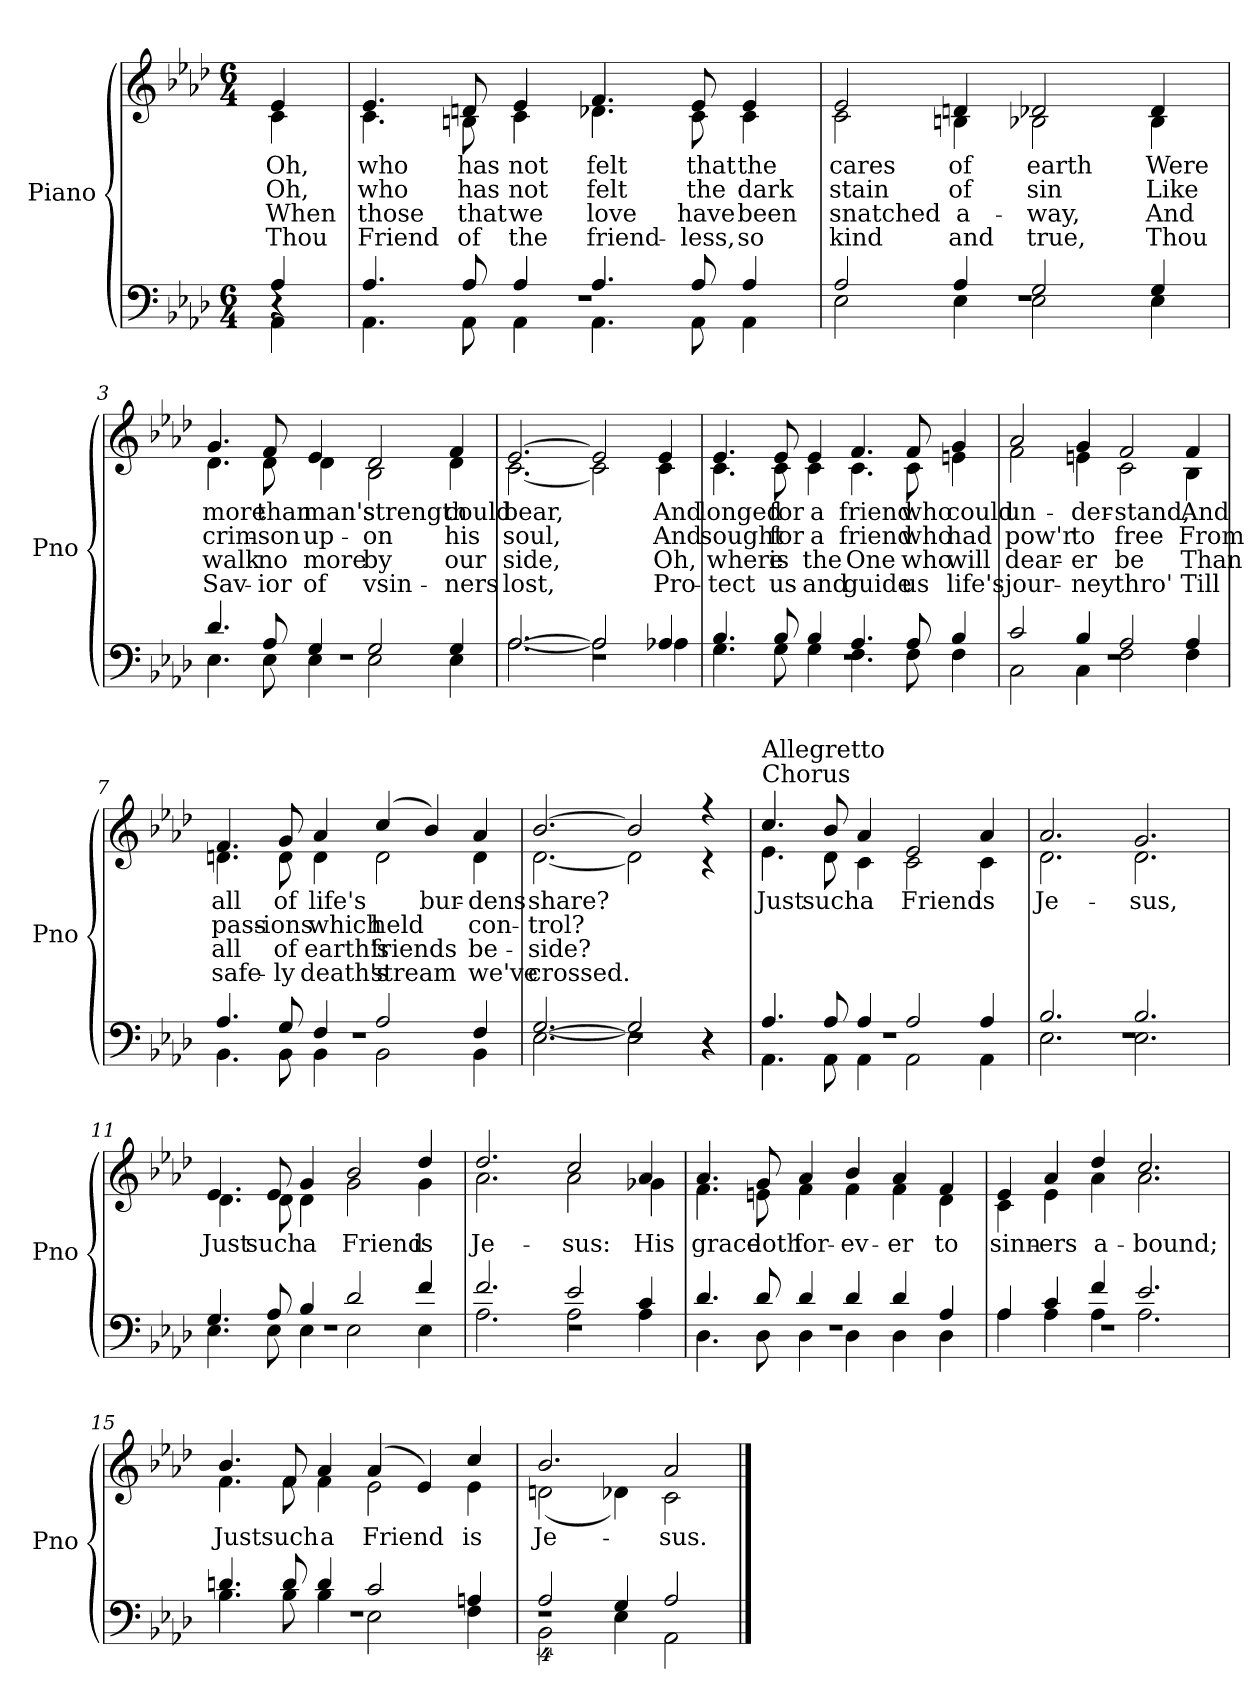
**kern	**kern	**text	**text	**text	**text
*part1	*part1	*part1	*part1	*part1	*part1
*staff2	*staff1	*staff1	*staff1	*staff1	*staff1
*I"Piano	*	*	*	*	*
*I'Pno	*	*	*	*	*
*clefF4	*clefG2	*	*	*	*
*k[b-e-a-d-]	*k[b-e-a-d-]	*	*	*	*
*A-:	*A-:	*	*	*	*
*M6/4	*M6/4	*	*	*	*
=	=	=	=	=	=
.	8qe-/yy	1.	2.	3.	4.
*^	*^	*	*	*	*
*	*^	*	*	*	*	*	*
4r	4A-/	4AA-\	4e-/	4c\	Oh,	Oh,	When	Thou
=1	=1	=1	=1	=1	=1	=1	=1	=1
1.r	4.A-/	4.AA-\	4.e-/	4.c\	who	who	those	Friend
.	8A-/	8AA-\	8dn/	8Bn\	has	has	that	of
.	4A-/	4AA-\	4e-/	4c\	not	not	we	the
.	4.A-/	4.AA-\	4.f/	4.d-X\	felt	felt	love	friend-
.	8A-/	8AA-\	8e-/	8c\	that	the	have	less,
.	4A-/	4AA-\	4e-/	4c\	the	dark	been	so
!!LO:LB:g=z	!!
=2	=2	=2	=2	=2	=2	=2	=2	=2
1.r	2A-/	2E-\	2e-/	2c\	cares	stain	snatched	kind
.	4A-/	4E-\	4dn/	4Bn\	of	of	a-	and
.	2G/	2E-\	2d-X/	2B-X\	earth	sin	way,	true,
.	4G/	4E-\	4d-/	4B-\	Were	Like	And	Thou
=3	=3	=3	=3	=3	=3	=3	=3	=3
1.r	4.d-/	4.E-\	4.g/	4.d-\	more	crim-	walk	Sav-
.	8A-/	8E-\	8f/	8d-\	than	son	no	ior
.	4G/	4E-\	4e-/	4d-\	man's	up-	more	of
.	2G/	2E-\	2d-/	2B-\	strength	on	by	vsin-
.	4G/	4E-\	4f/	4d-\	could	his	our	ners
!!LO:LB:g=z	!!
=4	=4	=4	=4	=4	=4	=4	=4	=4
1.r	[2.A-/	[2.A-\	[2.e-/	[2.c\	bear,	soul,	side,	lost,
.	2A-/]	2A-\]	2e-/]	2c\]	.	.	.	.
.	4A-X/	4A-\	4e-/	4c\	And	And	Oh,	Pro-
=5	=5	=5	=5	=5	=5	=5	=5	=5
1.r	4.B-/	4.G\	4.e-/	4.c\	longed	sought	where	tect
.	8B-/	8G\	8e-/	8c\	for	for	is	us
.	4B-/	4G\	4e-/	4c\	a	a	the	and
.	4.A-/	4.F\	4.f/	4.c\	friend	friend	One	guide
.	8A-/	8F\	8f/	8c\	who	who	who	us
.	4B-/	4F\	4g/	4en\	could	had	will	life's
!!LO:PB:g=z	!!
=6	=6	=6	=6	=6	=6	=6	=6	=6
1.r	2c/	2C\	2a-/	2f\	un-	pow'r	dear-	jour-
.	4B-/	4C\	4g/	4en\	der-	to	er	ney
.	2A-/	2F\	2f/	2c\	stand,	free	be	thro'
.	4A-/	4F\	4f/	4B-\	And	From	Than	Till
!!LO:LB:g=z	!!
=7	=7	=7	=7	=7	=7	=7	=7	=7
1.r	4.A-/	4.BB-\	4.f/	4.dn\	all	pass-	all	safe-
.	8G/	8BB-\	8g/	8d\	of	ions	of	ly
.	4F/	4BB-\	4a-/	4d\	life's	which	earth's	death's
.	2A-/	2BB-\	(4cc/	2d\	.	held	friends	stream
.	.	.	4b-/)	.	bur-	.	.	.
.	4F/	4BB-\	4a-/	4d\	dens	con-	be-	we've
=8	=8	=8	=8	=8	=8	=8	=8	=8
1.r	[2.G/	[2.E-\	[2.b-/	[2.d-\	share?	trol?	side?	crossed.
.	2G/]	2E-\]	2b-/]	2d-\]	.	.	.	.
.	4r	4r	4r	4r	.	.	.	.
!!LO:LB:g=z	!!
=9	=9	=9	=9	=9	=9	=9	=9	=9
!	!	!	!LO:TX:a:t=Chorus	!	!	!	!	!
!	!	!	!LO:TX:a:t=Allegretto	!	!	!	!	!
1.r	4.A-/	4.AA-\	4.cc/	4.e-\	Just	.	.	.
.	8A-/	8AA-\	8b-/	8d-\	such	.	.	.
.	4A-/	4AA-\	4a-/	4c\	a	.	.	.
.	2A-/	2AA-\	2e-/	2c\	Friend	.	.	.
.	4A-/	4AA-\	4a-/	4c\	is	.	.	.
=10	=10	=10	=10	=10	=10	=10	=10	=10
1.r	2.B-/	2.E-\	2.a-/	2.d-\	Je-	.	.	.
.	2.B-/	2.E-\	2.g/	2.d-\	sus,	.	.	.
=11	=11	=11	=11	=11	=11	=11	=11	=11
1.r	4.G/	4.E-\	4.e-/	4.d-\	Just	.	.	.
.	8A-/	8E-\	8e-/	8d-\	such	.	.	.
.	4B-/	4E-\	4g/	4d-\	a	.	.	.
.	2d-/	2E-\	2b-/	2g\	Friend	.	.	.
.	4f/	4E-\	4dd-/	4g\	is	.	.	.
!!LO:LB:g=z	!!
=12	=12	=12	=12	=12	=12	=12	=12	=12
1.r	2.f/	2.A-\	2.dd-/	2.a-\	Je-	.	.	.
.	2e-/	2A-\	2cc/	2a-\	sus:	.	.	.
.	4c/	4A-\	4a-/	4g-X\	His	.	.	.
=13	=13	=13	=13	=13	=13	=13	=13	=13
1.r	4.d-/	4.D-\	4.a-/	4.f\	grace	.	.	.
.	8d-/	8D-\	8g/	8en\	doth	.	.	.
.	4d-/	4D-\	4a-/	4f\	for-	.	.	.
.	4d-/	4D-\	4b-/	4f\	ev-	.	.	.
.	4d-/	4D-\	4a-/	4f\	er	.	.	.
.	4A-/	4D-\	4f/	4d-\	to	.	.	.
!!LO:PB:g=z	!!
=14	=14	=14	=14	=14	=14	=14	=14	=14
1.r	4A-/	4A-\	4e-/	4c\	sinn-	.	.	.
.	4c/	4A-\	4a-/	4e-\	ers	.	.	.
.	4f/	4A-\	4dd-/	4a-\	a-	.	.	.
.	2.e-/	2.A-\	2.cc/	2.a-\	bound;	.	.	.
=15	=15	=15	=15	=15	=15	=15	=15	=15
1.r	4.dn/	4.B-\	4.b-/	4.f\	Just	.	.	.
.	8d/	8B-\	8f/	8f\	such	.	.	.
.	4d/	4B-\	4a-/	4f\	a	.	.	.
.	2c/	2E-\	(4a-/	2e-\	Friend	.	.	.
.	.	.	4e-/)	.	.	.	.	.
.	4An/	4F\	4cc/	4e-\	is	.	.	.
=16	=16	=16	=16	=16	=16	=16	=16	=16
4%5r	2A-/	2BB-\	2.b-/	(2dn\	Je-	.	.	.
.	4G/	4E-\	.	4d-X\)	.	.	.	.
.	2A-/	2AA-\	2a-/	2c\	sus.	.	.	.
*v	*v	*v	*	*	*	*	*	*
*	*v	*v	*	*	*	*
==	==	==	==	==	==
*-	*-	*-	*-	*-	*-
